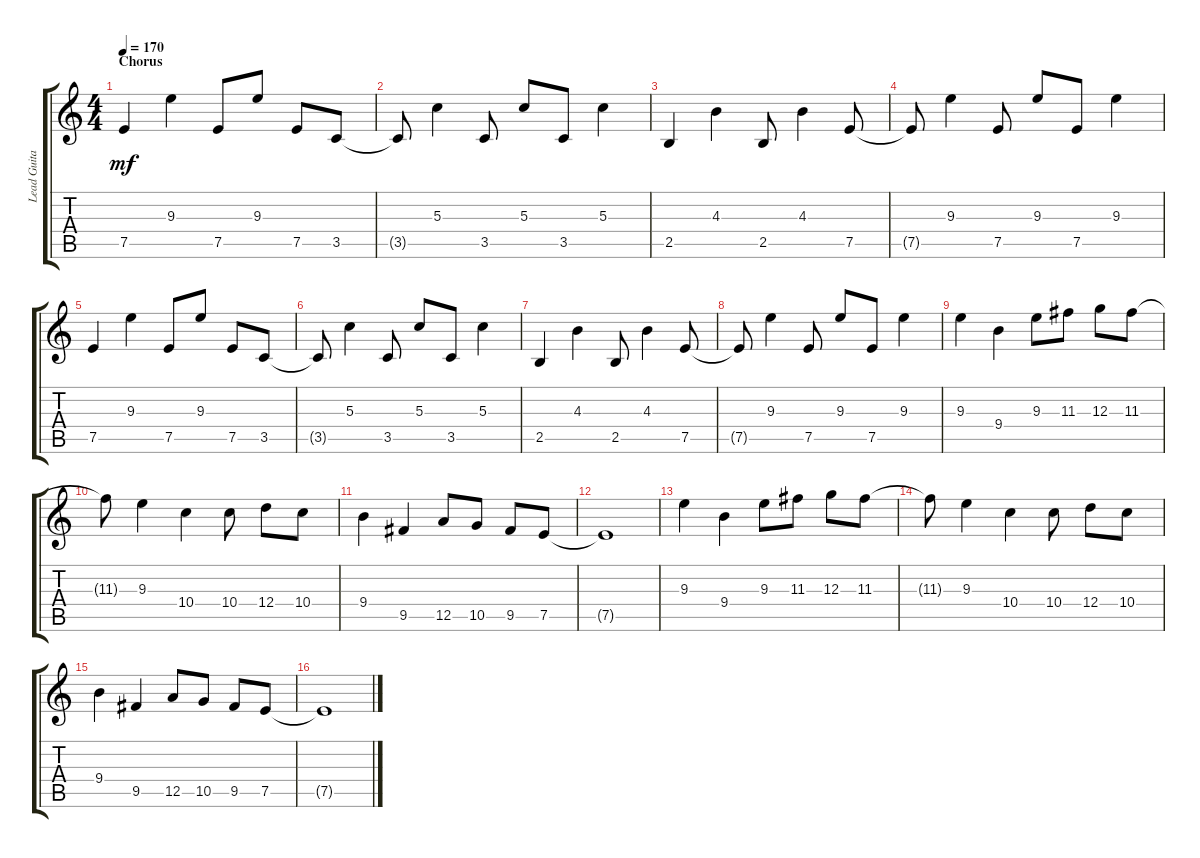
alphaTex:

\track ("Lead Guitar" "Lead Guita") {instrument overdrivenguitar}
\staff {score tabs}
\tuning (E4 B3 G3 D3 A2 E2) {hide}
\ts (4 4)
\section ("" "Chorus")
\tempo 170
\clef g2
\ks c
7.5.4{dy mf} 9.3.4 7.5.8 9.3.8 7.5.8 3.5.8 |
3.5{t}.8 5.3.4 3.5.8 5.3.8 3.5.8 5.3.4 |
2.5.4 4.3.4 2.5.8 4.3.4 7.5.8 |
7.5{t}.8 9.3.4 7.5.8 9.3.8 7.5.8 9.3.4 |
7.5.4 9.3.4 7.5.8 9.3.8 7.5.8 3.5.8 |
3.5{t}.8 5.3.4 3.5.8 5.3.8 3.5.8 5.3.4 |
2.5.4 4.3.4 2.5.8 4.3.4 7.5.8 |
7.5{t}.8 9.3.4 7.5.8 9.3.8 7.5.8 9.3.4 |
9.3.4 9.4.4 9.3.8 11.3.8 12.3.8 11.3.8 |
11.3{t}.8 9.3.4 10.4.4 10.4.8 12.4.8 10.4.8 |
9.4.4 9.5.4 12.5.8 10.5.8 9.5.8 7.5.8 |
7.5{t}.1 |
9.3.4 9.4.4 9.3.8 11.3.8 12.3.8 11.3.8 |
11.3{t}.8 9.3.4 10.4.4 10.4.8 12.4.8 10.4.8 |
9.4.4 9.5.4 12.5.8 10.5.8 9.5.8 7.5.8 |
7.5{t}.1
